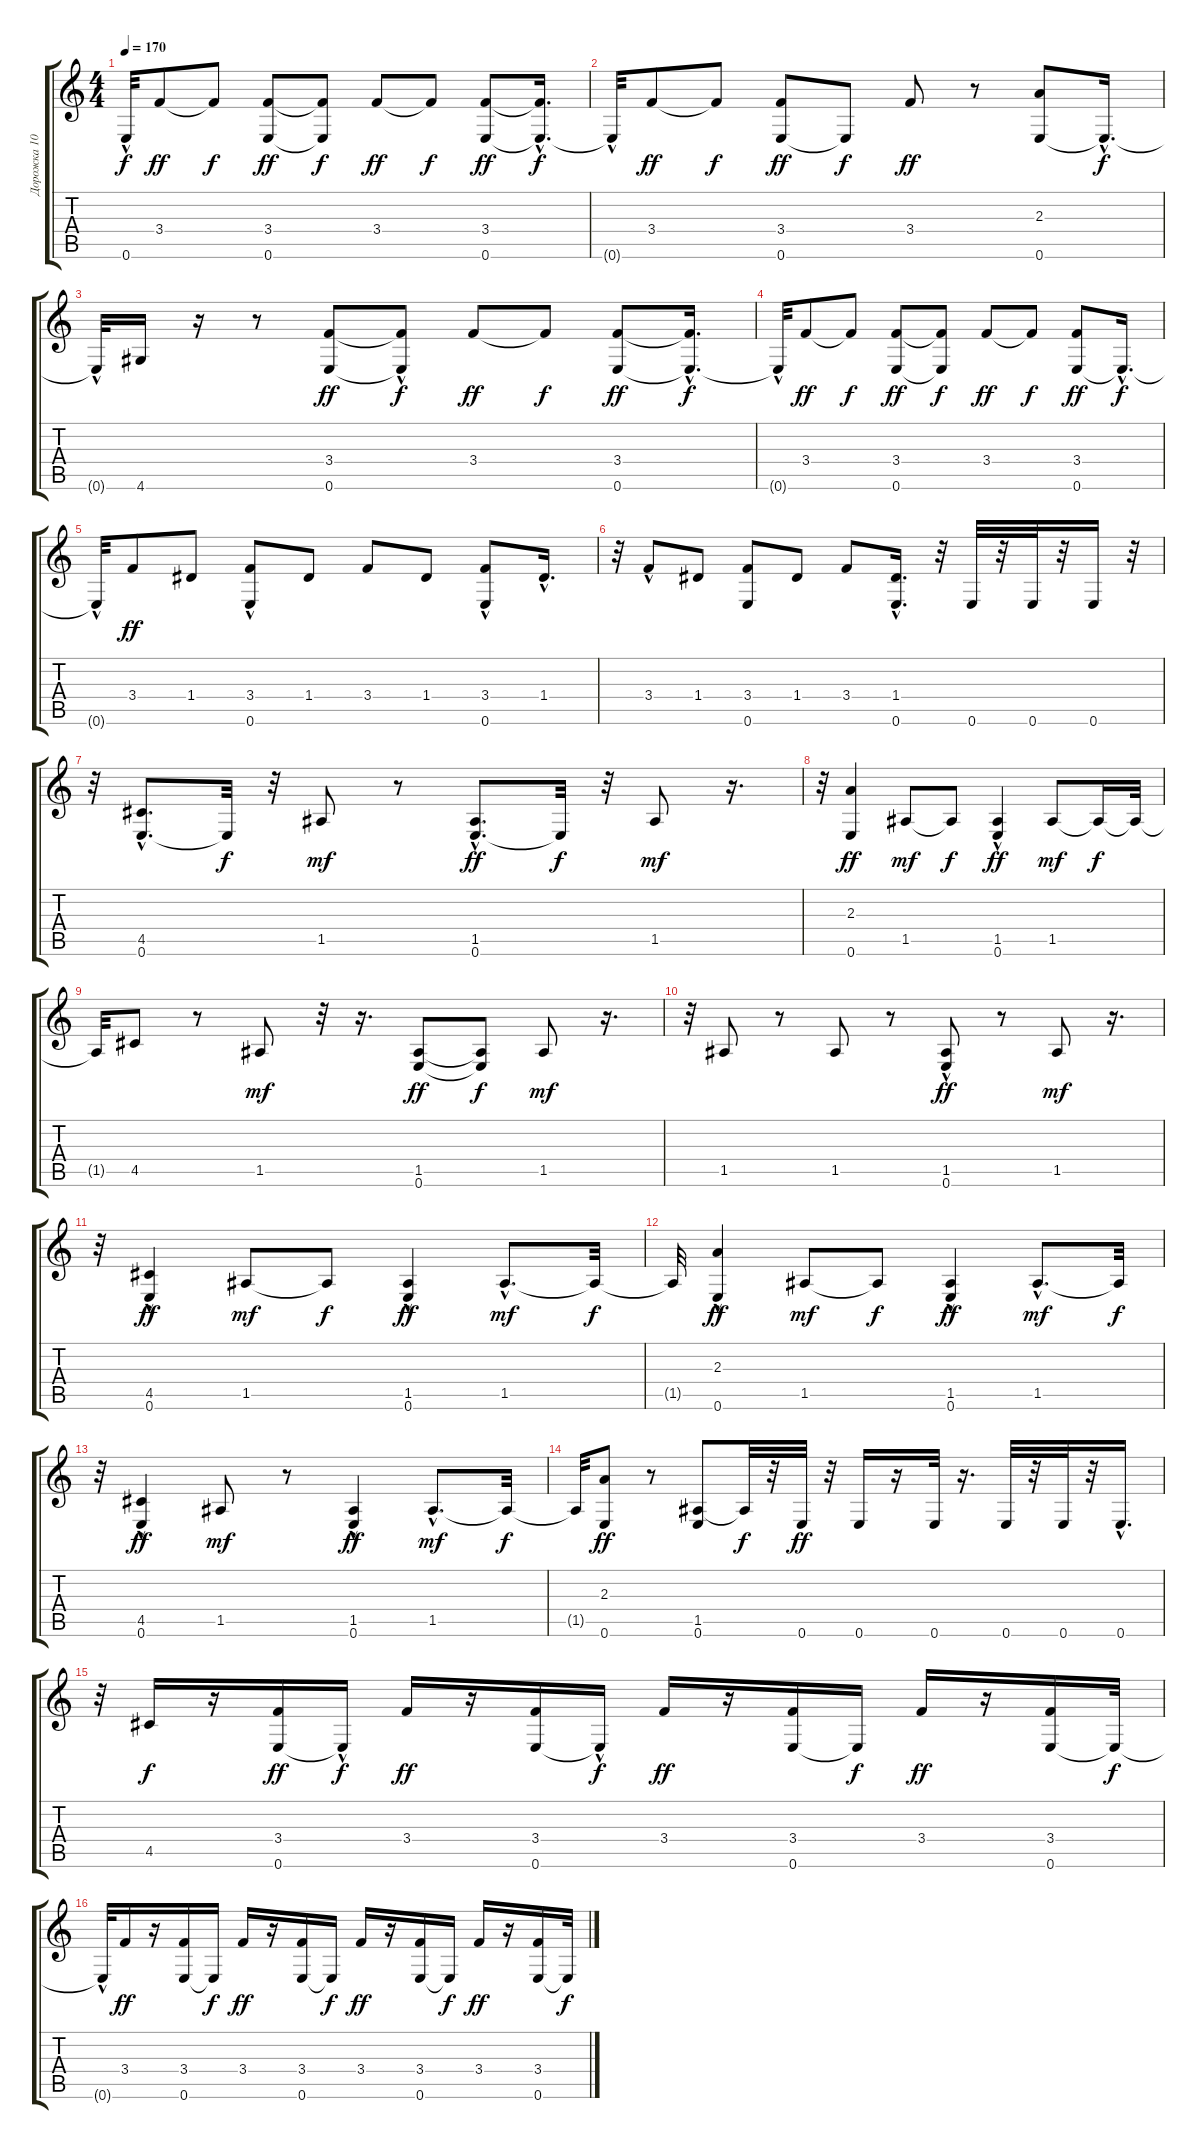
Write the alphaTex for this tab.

\track ("Дорожка 10" "Дорожка 10") {instrument acousticguitarnylon}
\staff {score tabs}
\tuning (E4 B3 G3 D3 A2 E2) {hide}
\ts (4 4)
\tempo 170
\clef g2
\ks c
0.6{hac t}.32{dy f} 3.4.8{dy ff} 3.4{t}.8{dy f} (3.4 0.6).8{dy ff} (3.4{t} 0.6{t}).8{dy f} 3.4.8{dy ff} 3.4{t}.8{dy f} (3.4 0.6).8{dy ff} (3.4{t} 0.6{hac t}).16{d dy f} |
0.6{hac t}.32 3.4.8{dy ff} 3.4{t}.8{dy f} (3.4 0.6).8{dy ff} 0.6{t}.8{dy f} 3.4.8{dy ff} r.8 (2.3 0.6).8 0.6{hac t}.16{d dy f} |
0.6{hac t}.32 4.6.16 r.16 r.8 (3.4 0.6).8{dy ff} (3.4{hac t} 0.6{t}).8{dy f} 3.4.8{dy ff} 3.4{t}.8{dy f} (3.4 0.6).8{dy ff} (3.4{t} 0.6{hac t}).16{d dy f} |
0.6{hac t}.32 3.4.8{dy ff} 3.4{t}.8{dy f} (3.4 0.6).8{dy ff} (3.4{t} 0.6{t}).8{dy f} 3.4.8{dy ff} 3.4{t}.8{dy f} (3.4 0.6).8{dy ff} 0.6{hac t}.16{d dy f} |
0.6{hac t}.32 3.4.8{dy ff} 1.4.8 (3.4 0.6{hac}).8 1.4.8 3.4.8 1.4.8 (3.4 0.6{hac}).8 1.4{hac}.16{d} |
r.32 3.4{hac}.8 1.4.8 (3.4 0.6).8 1.4.8 3.4.8 (1.4{hac} 0.6).16{d} r.32 0.6.32 r.32 0.6.32 r.32 0.6.16 r.32 |
r.32 (4.5 0.6{hac}).8{d} 0.6{t}.32{dy f} r.32 1.5.8{dy mf} r.8 (1.5{hac} 0.6{hac}).8{d dy ff} 0.6{t}.32{dy f} r.32 1.5.8{dy mf} r.16{d} |
r.32 (2.3 0.6).4{dy ff} 1.5.8{dy mf} 1.5{t}.8{dy f} (1.5{hac} 0.6).4{dy ff} 1.5.8{dy mf} 1.5{t}.16{dy f} 1.5{t}.32 |
1.5{t}.32 4.5.8 r.8 1.5.8{dy mf} r.32 r.16{d} (1.5 0.6).8{dy ff} (1.5{t} 0.6{t}).8{dy f} 1.5.8{dy mf} r.16{d} |
r.32 1.5.8 r.8 1.5.8 r.8 (1.5 0.6{hac}).8{dy ff} r.8 1.5.8{dy mf} r.16{d} |
r.32 (4.5 0.6{hac}).4{dy ff} 1.5.8{dy mf} 1.5{t}.8{dy f} (1.5 0.6{hac}).4{dy ff} 1.5{hac}.8{d dy mf} 1.5{t}.32{dy f} |
1.5{t}.32 (2.3{hac} 0.6{hac}).4{dy ff} 1.5.8{dy mf} 1.5{t}.8{dy f} (1.5{hac} 0.6{hac}).4{dy ff} 1.5{hac}.8{d dy mf} 1.5{t}.32{dy f} |
r.32 (4.5 0.6{hac}).4{dy ff} 1.5.8{dy mf} r.8 (1.5 0.6{hac}).4{dy ff} 1.5{hac}.8{d dy mf} 1.5{t}.32{dy f} |
1.5{t}.32 (2.3 0.6).8{dy ff} r.8 (1.5 0.6).8 1.5{t}.32{dy f} r.32 0.6.32{dy ff} r.32 0.6.16 r.16 0.6.32 r.16{d} 0.6.32 r.32 0.6.32 r.32 0.6{hac}.16{d} |
r.32 4.5.16{dy f} r.16 (3.4 0.6).16{dy ff} 0.6{hac t}.16{dy f} 3.4.16{dy ff} r.16 (3.4 0.6).16 0.6{hac t}.16{dy f} 3.4.16{dy ff} r.16 (3.4 0.6).16 0.6{t}.16{dy f} 3.4.16{dy ff} r.16 (3.4 0.6).16 0.6{t}.32{dy f} |
0.6{hac t}.32 3.4.16{dy ff} r.16 (3.4 0.6).16 0.6{t}.16{dy f} 3.4.16{dy ff} r.16 (3.4 0.6).16 0.6{t}.16{dy f} 3.4.16{dy ff} r.16 (3.4 0.6).16 0.6{t}.16{dy f} 3.4.16{dy ff} r.16 (3.4 0.6).16 0.6{t}.32{dy f}
